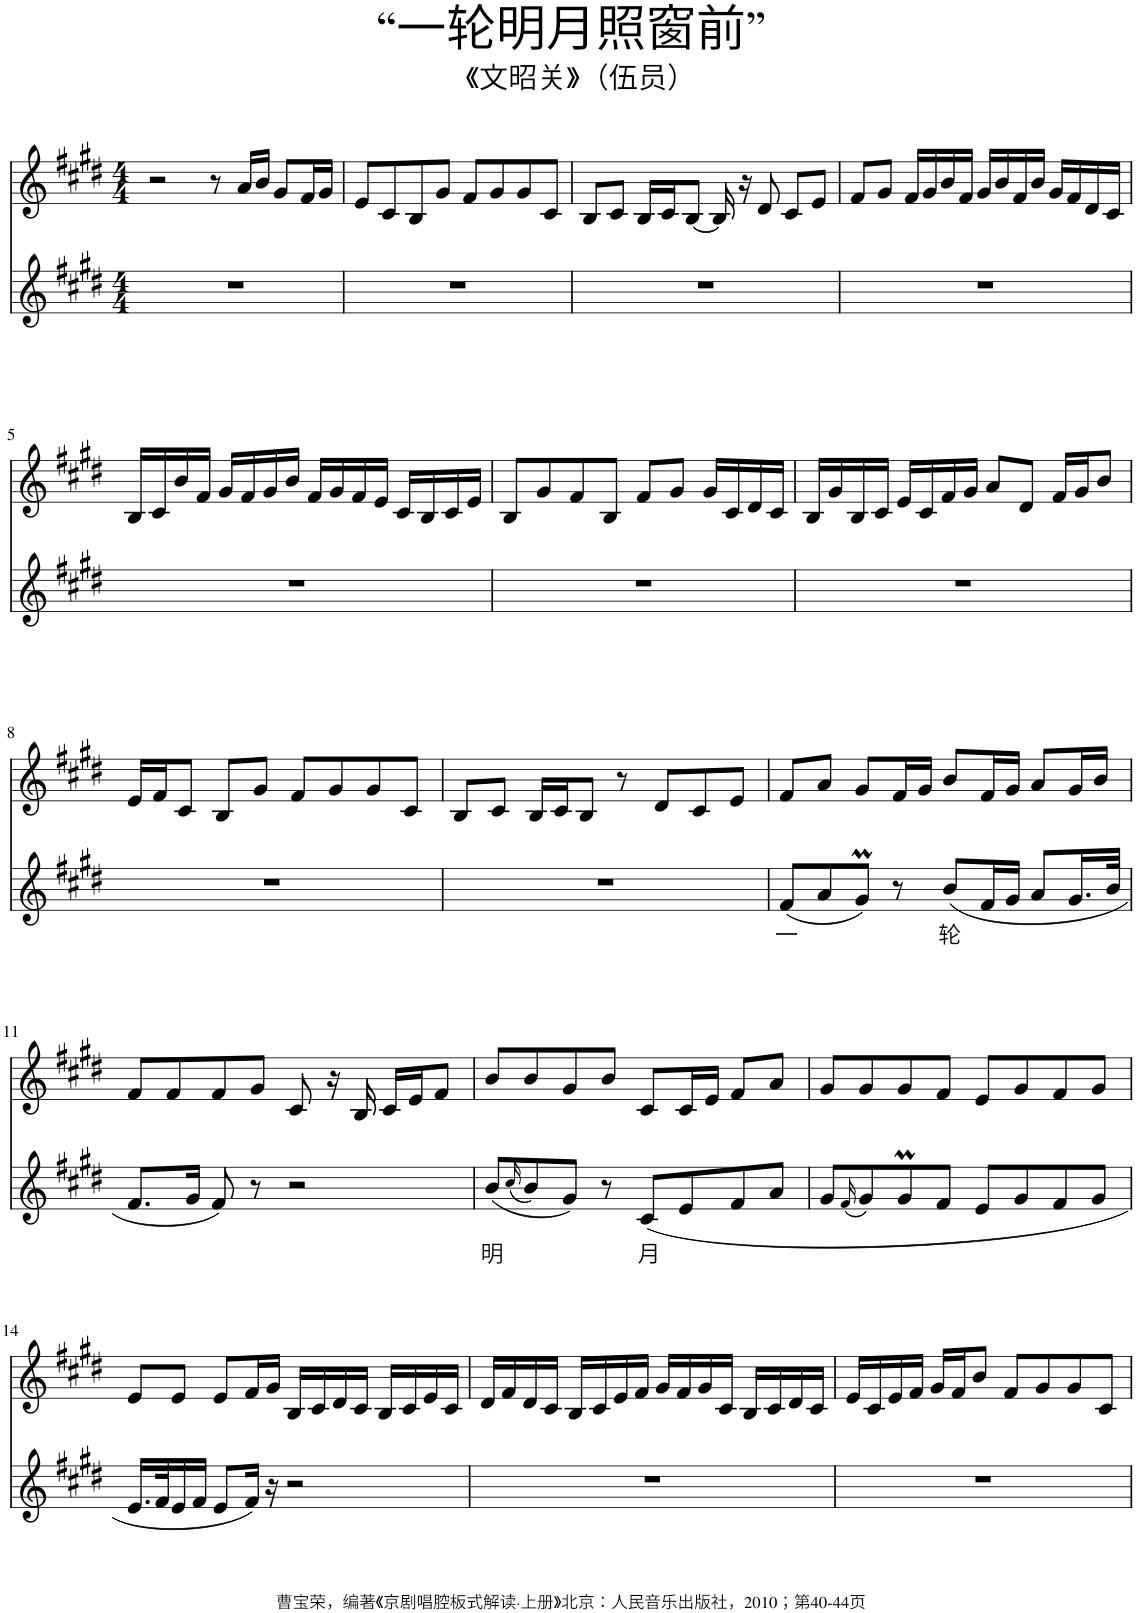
**kern	**text	**kern
*part2	*part2	*part1
*staff2	*staff2	*staff1
*I"Piano	*	*I"Piano
*I'Pno	*	*I'Pno
*clefG2	*	*clefG2
*k[f#c#g#d#]	*	*k[f#c#g#d#]
*M4/4	*	*M4/4
=1	=1	=1
1r	.	2r
.	.	8r
.	.	16a/LL
.	.	16b/JJ
.	.	8g#/L
.	.	16f#/L
.	.	16g#/JJ
=2	=2	=2
1r	.	8e/L
.	.	8c#/
.	.	8B/
.	.	8g#/J
.	.	8f#/L
.	.	8g#/
.	.	8g#/
.	.	8c#/J
=3	=3	=3
1r	.	8B/L
.	.	8c#/J
.	.	16B/LL
.	.	16c#/J
.	.	[8B/J
.	.	16B/]
.	.	16r
.	.	8d#/
.	.	8c#/L
.	.	8e/J
=4	=4	=4
1r	.	8f#/L
.	.	8g#/J
.	.	16f#/LL
.	.	16g#/
.	.	16b/
.	.	16f#/JJ
.	.	16g#/LL
.	.	16b/
.	.	16f#/
.	.	16b/JJ
.	.	16g#/LL
.	.	16f#/
.	.	16d#/
.	.	16c#/JJ
!!LO:LB:g=z
=5	=5	=5
1r	.	16B/LL
.	.	16c#/
.	.	16b/
.	.	16f#/JJ
.	.	16g#/LL
.	.	16f#/
.	.	16g#/
.	.	16b/JJ
.	.	16f#/LL
.	.	16g#/
.	.	16f#/
.	.	16e/JJ
.	.	16c#/LL
.	.	16B/
.	.	16c#/
.	.	16e/JJ
=6	=6	=6
1r	.	8B/L
.	.	8g#/
.	.	8f#/
.	.	8B/J
.	.	8f#/L
.	.	8g#/J
.	.	16g#/LL
.	.	16c#/
.	.	16d#/
.	.	16c#/JJ
=7	=7	=7
1r	.	16B/LL
.	.	16g#/
.	.	16B/
.	.	16c#/JJ
.	.	16e/LL
.	.	16c#/
.	.	16f#/
.	.	16g#/JJ
.	.	8a/L
.	.	8d#/J
.	.	16f#/LL
.	.	16g#/J
.	.	8b/J
!!LO:LB:g=z
=8	=8	=8
1r	.	16e/LL
.	.	16f#/J
.	.	8c#/J
.	.	8B/L
.	.	8g#/J
.	.	8f#/L
.	.	8g#/
.	.	8g#/
.	.	8c#/J
=9	=9	=9
1r	.	8B/L
.	.	8c#/J
.	.	16B/LL
.	.	16c#/J
.	.	8B/J
.	.	8r
.	.	8d#/L
.	.	8c#/
.	.	8e/J
=10	=10	=10
!	!LO:LY:b	!
(8f#/L	一	8f#/L
8a/	.	8a/J
8g#m/J)	.	8g#/L
8r	.	16f#/L
.	.	16g#/JJ
!	!LO:LY:b	!
(8b/L	轮	8b/L
16f#/L	.	16f#/L
16g#/JJ	.	16g#/JJ
8a/L	.	8a/L
16.g#/L	.	16g#/L
.	.	16b/JJ
32b/JJk	.	.
!!LO:LB:g=z
=11	=11	=11
8.f#/L	.	8f#/L
.	.	8f#/
16g#/Jk	.	.
8f#/)	.	8f#/
8r	.	8g#/J
2r	.	8c#/
.	.	16r
.	.	16B/
.	.	16c#/LL
.	.	16e/J
.	.	8f#/J
=12	=12	=12
!	!LO:LY:b	!
(8b/L	明	8b/L
(16qcc#/	.	.
8b/)	.	8b/
8g#/J)	.	8g#/
8r	.	8b/J
!	!LO:LY:b	!
(8c#/L	月	8c#/L
8e/	.	16c#/L
.	.	16e/JJ
8f#/	.	8f#/L
8a/J	.	8a/J
=13	=13	=13
8g#/L	.	8g#/L
(16qf#/	.	.
8g#/)	.	8g#/
8g#m/	.	8g#/
8f#/J	.	8f#/J
8e/L	.	8e/L
8g#/	.	8g#/
8f#/	.	8f#/
8g#/J	.	8g#/J
!!LO:LB:g=z
=14	=14	=14
16.e/LL	.	8e/L
32f#/K	.	.
16e/	.	8e/J
16f#/JJ	.	.
8e/L	.	8e/L
16f#/Jk)	.	16f#/L
16r	.	16g#/JJ
2r	.	16B/LL
.	.	16c#/
.	.	16d#/
.	.	16c#/JJ
.	.	16B/LL
.	.	16c#/
.	.	16e/
.	.	16c#/JJ
=15	=15	=15
1r	.	16d#/LL
.	.	16f#/
.	.	16d#/
.	.	16c#/JJ
.	.	16B/LL
.	.	16c#/
.	.	16e/
.	.	16f#/JJ
.	.	16g#/LL
.	.	16f#/
.	.	16g#/
.	.	16c#/JJ
.	.	16B/LL
.	.	16c#/
.	.	16d#/
.	.	16c#/JJ
=16	=16	=16
1r	.	16e/LL
.	.	16c#/
.	.	16e/
.	.	16f#/JJ
.	.	16g#/LL
.	.	16f#/J
.	.	8b/J
.	.	8f#/L
.	.	8g#/
.	.	8g#/
.	.	8c#/J
=	=	=
*-	*-	*-
